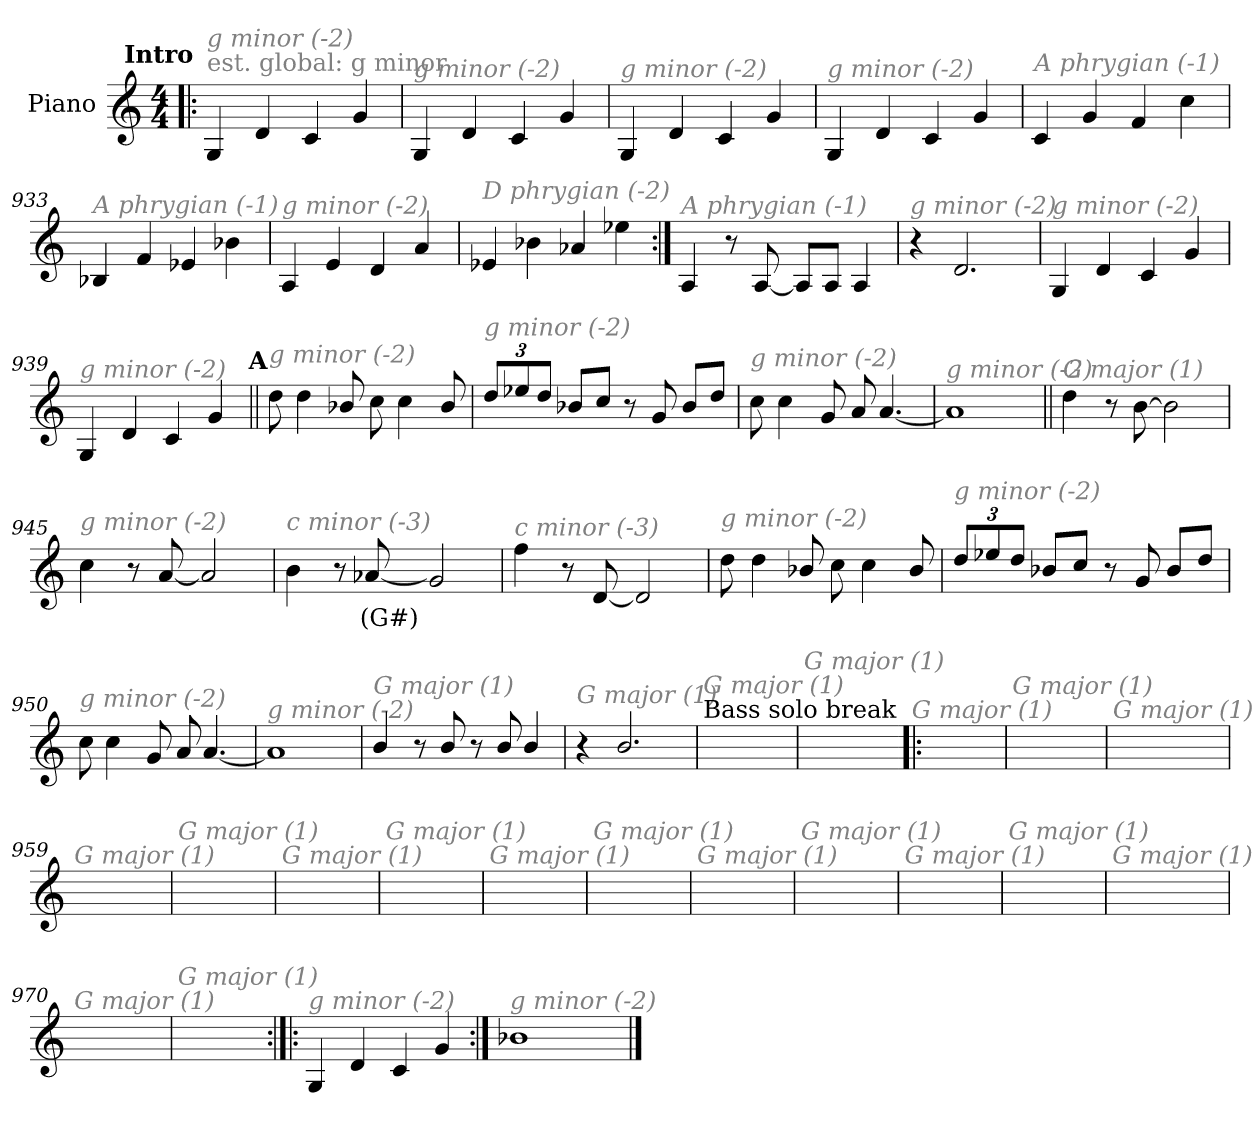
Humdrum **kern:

**kern	**text
*part1	*part1
*staff1	*staff1
*I"Piano	*
*I'Pno.	*
*clefG2	*
*k[]	*
*M4/4	*
*MM230	*
!!LO:REH:place=s1:a:enc=none:fs=14:t=Intro
=1!|:	=1!|:
!LO:TX:a:color=#808080:t=est. global&colon; g minor	!
!LO:TX:i:color=#808080:t=g minor (-2)	!
4G/	.
4d/	.
4c/	.
4g/	.
=929	=929
!LO:TX:i:color=#808080:t=g minor (-2)	!
4G/	.
4d/	.
4c/	.
4g/	.
=930	=930
!LO:TX:i:color=#808080:t=g minor (-2)	!
4G/	.
4d/	.
4c/	.
4g/	.
=931	=931
!LO:TX:i:color=#808080:t=g minor (-2)	!
4G/	.
4d/	.
4c/	.
4g/	.
!!LO:LB:g=z
=932	=932
!LO:TX:i:color=#808080:t=A phrygian (-1)	!
4c/	.
4g/	.
4f/	.
4cc\	.
=933	=933
!LO:TX:i:color=#808080:t=A phrygian (-1)	!
4B-X/	.
4f/	.
4e-X/	.
4b-X\	.
=934	=934
!LO:TX:i:color=#808080:t=g minor (-2)	!
4A/	.
4e/	.
4d/	.
4a/	.
=935	=935
!LO:TX:i:color=#808080:t=D phrygian (-2)	!
4e-X/	.
4b-X\	.
4a-X/	.
4ee-X\	.
!!LO:LB:g=z
=936:|!	=936:|!
!LO:TX:i:color=#808080:t=A phrygian (-1)	!
4A/	.
8r	.
[8A/	.
8A/L]	.
8A/J	.
4A/	.
=937	=937
!LO:TX:i:color=#808080:t=g minor (-2)	!
4r	.
2.d/	.
=938	=938
!LO:TX:i:color=#808080:t=g minor (-2)	!
4G/	.
4d/	.
4c/	.
4g/	.
=939	=939
!LO:TX:i:color=#808080:t=g minor (-2)	!
4G/	.
4d/	.
4c/	.
4g/	.
!!LO:LB:g=z
!!LO:REH:place=s1:a:enc=none:fs=14:t=A
=940||	=940||
!LO:TX:i:color=#808080:t=g minor (-2)	!
8dd\	.
4dd\	.
8b-X/	.
8cc\	.
4cc\	.
8b-/	.
=941	=941
*Xbrackettup	*
!LO:TX:i:color=#808080:t=g minor (-2)	!
12dd/L	.
12ee-X/	.
12dd/J	.
8b-X/L	.
8cc/J	.
8r	.
8g/	.
8b-/L	.
8dd/J	.
=942	=942
!LO:TX:i:color=#808080:t=g minor (-2)	!
8cc\	.
4cc\	.
8g/	.
8a/	.
[4.a/	.
=943	=943
!LO:TX:i:color=#808080:t=g minor (-2)	!
1a]	.
!!LO:LB:g=z
=944||	=944||
!LO:TX:i:color=#808080:t=G major (1)	!
4dd\	.
8r	.
[8b\	.
2b\]	.
=945	=945
!LO:TX:i:color=#808080:t=g minor (-2)	!
4cc\	.
8r	.
[8a/	.
2a/]	.
=946	=946
!LO:TX:i:color=#808080:t=c minor (-3)	!
4b\	.
8r	.
[8a-Xi/	(G#)
2g#/]	.
=947	=947
!LO:TX:i:color=#808080:t=c minor (-3)	!
4ff\	.
8r	.
[8d/	.
2d/]	.
!!LO:LB:g=z
=948	=948
!LO:TX:i:color=#808080:t=g minor (-2)	!
8dd\	.
4dd\	.
8b-X/	.
8cc\	.
4cc\	.
8b-/	.
=949	=949
!LO:TX:i:color=#808080:t=g minor (-2)	!
12dd/L	.
12ee-X/	.
12dd/J	.
8b-X/L	.
8cc/J	.
8r	.
8g/	.
8b-/L	.
8dd/J	.
=950	=950
!LO:TX:i:color=#808080:t=g minor (-2)	!
8cc\	.
4cc\	.
8g/	.
8a/	.
[4.a/	.
=951	=951
!LO:TX:i:color=#808080:t=g minor (-2)	!
1a]	.
!!LO:LB:g=z
=952	=952
!LO:TX:i:color=#808080:t=G major (1)	!
4b/	.
8r	.
8b/	.
8r	.
8b/	.
4b/	.
=953	=953
!LO:TX:i:color=#808080:t=G major (1)	!
4r	.
2.b/	.
=954	=954
!LO:TX:a:t=Bass solo break	!
!LO:TX:i:color=#808080:t=G major (1)	!
1ryy	.
=955	=955
!LO:TX:i:color=#808080:t=G major (1)	!
1ryy	.
!!LO:LB:g=z
=956!|:	=956!|:
!LO:TX:i:color=#808080:t=G major (1)	!
1ryy	.
=957	=957
!LO:TX:i:color=#808080:t=G major (1)	!
1ryy	.
=958	=958
!LO:TX:i:color=#808080:t=G major (1)	!
1ryy	.
=959	=959
!LO:TX:i:color=#808080:t=G major (1)	!
1ryy	.
=960	=960
!LO:TX:i:color=#808080:t=G major (1)	!
1ryy	.
=961	=961
!LO:TX:i:color=#808080:t=G major (1)	!
1ryy	.
=962	=962
!LO:TX:i:color=#808080:t=G major (1)	!
1ryy	.
=963	=963
!LO:TX:i:color=#808080:t=G major (1)	!
1ryy	.
!!LO:LB:g=z
=964	=964
!LO:TX:i:color=#808080:t=G major (1)	!
1ryy	.
=965	=965
!LO:TX:i:color=#808080:t=G major (1)	!
1ryy	.
=966	=966
!LO:TX:i:color=#808080:t=G major (1)	!
1ryy	.
=967	=967
!LO:TX:i:color=#808080:t=G major (1)	!
1ryy	.
=968	=968
!LO:TX:i:color=#808080:t=G major (1)	!
1ryy	.
=969	=969
!LO:TX:i:color=#808080:t=G major (1)	!
1ryy	.
=970	=970
!LO:TX:i:color=#808080:t=G major (1)	!
1ryy	.
=971	=971
!LO:TX:i:color=#808080:t=G major (1)	!
1ryy	.
!!LO:LB:g=z
=972:|!|:	=972:|!|:
!LO:TX:i:color=#808080:t=g minor (-2)	!
4G/	.
4d/	.
4c/	.
4g/	.
=973:|!	=973:|!
!LO:TX:i:color=#808080:t=g minor (-2)	!
1b-X	.
==	==
*-	*-
